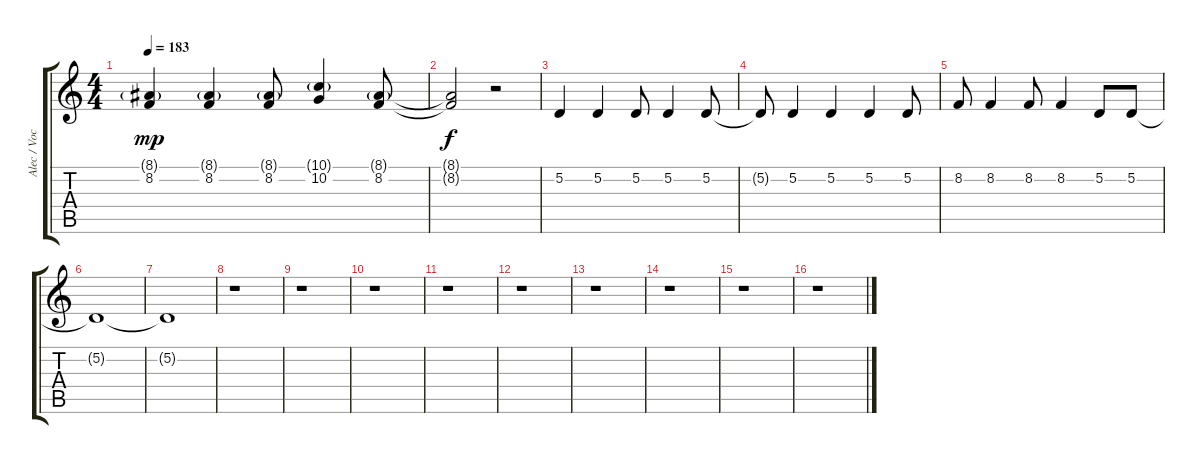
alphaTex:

\track ("Alec / Vocals" "Alec / Voc") {instrument lead1square}
\staff {score tabs}
\tuning (D4 A3 F3 C3 G2 D2) {hide}
\ts (4 4)
\tempo 183
\clef g2
\ks c
(8.1{g} 8.2).4{dy mp} (8.1{g} 8.2).4 (8.1{g} 8.2).8 (10.1{g} 10.2).4 (8.1{g} 8.2).8 |
(8.1{t} 8.2{t}).2{dy f} r.2 |
5.2.4 5.2.4 5.2.8 5.2.4 5.2.8 |
5.2{t}.8 5.2.4 5.2.4 5.2.4 5.2.8 |
8.2.8 8.2.4 8.2.8 8.2.4 5.2.8 5.2.8 |
5.2{t}.1 |
5.2{t}.1 |
r.1 |
r.1 |
r.1 |
r.1 |
r.1 |
r.1 |
r.1 |
r.1 |
r.1
